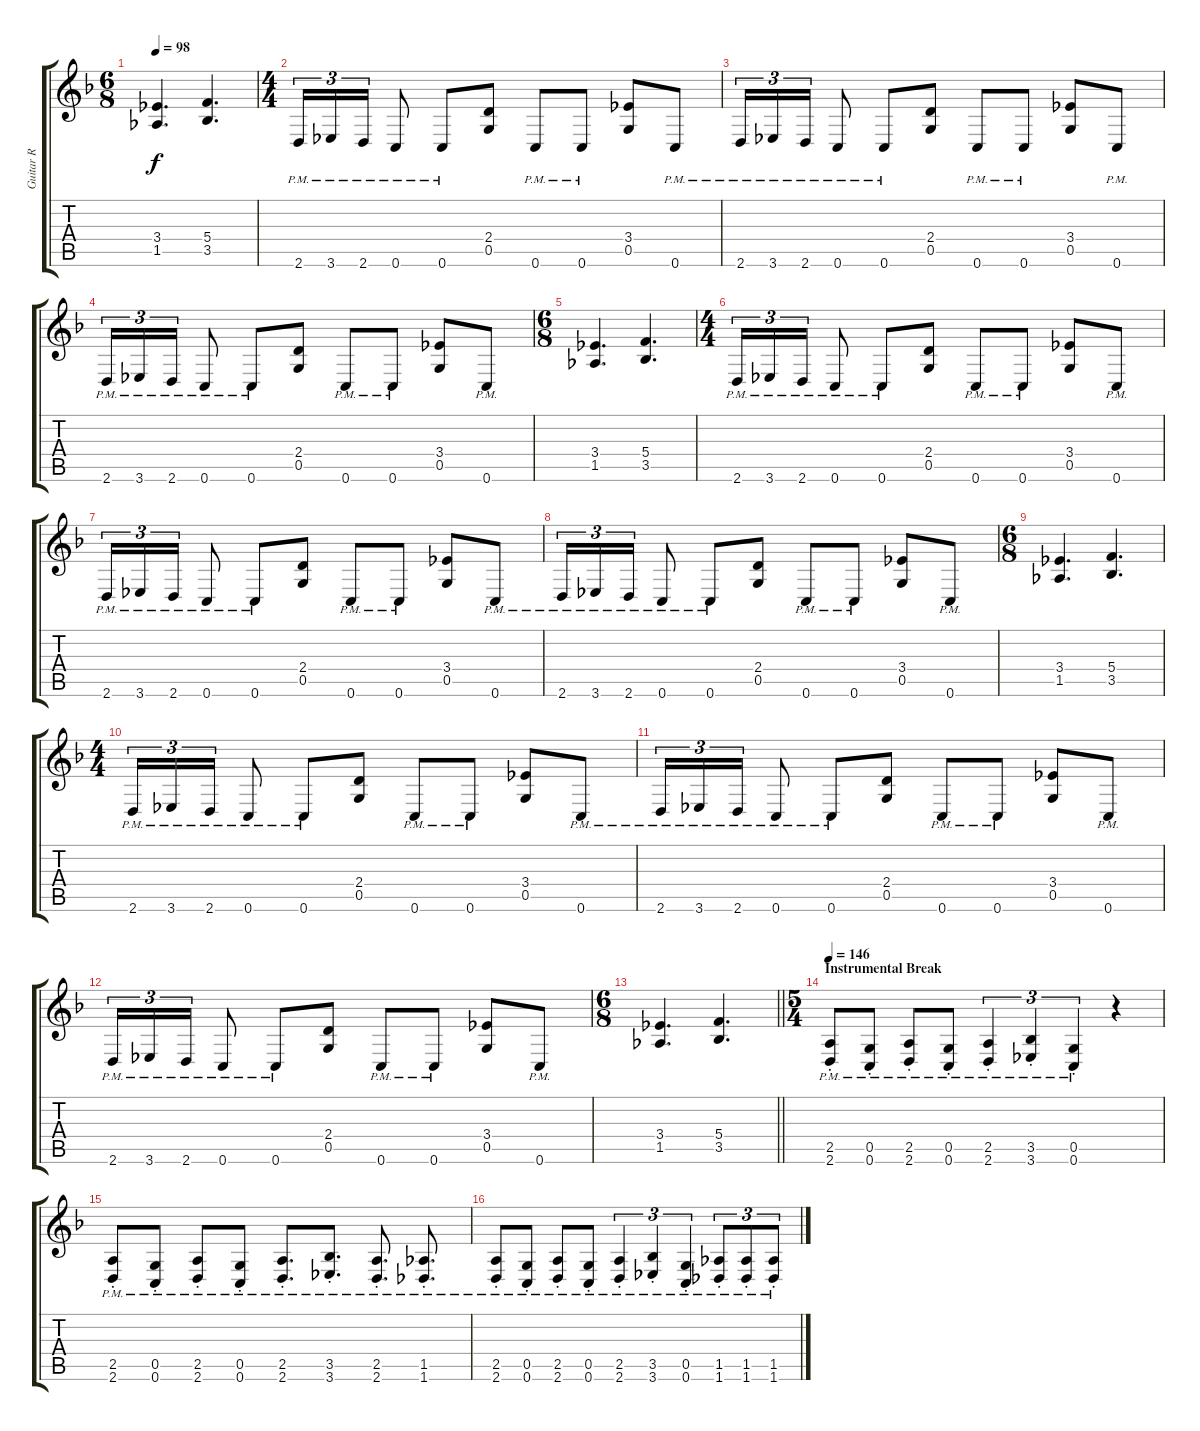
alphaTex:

\track ("Guitar R" "Guitar R") {instrument overdrivenguitar}
\staff {score tabs}
\tuning (D4 A3 F3 C3 G2 C2) {hide}
\ts (6 8)
\tempo 98
\clef g2
\ks f
(3.4 1.5).4{d dy f} (5.4 3.5).4{d} |
\ts (4 4)
2.6{pm}.16{tu (3 2)} 3.6{pm}.16{tu (3 2)} 2.6{pm}.16{tu (3 2)} 0.6{pm}.8 0.6{pm}.8 (2.4 0.5).8 0.6{pm}.8 0.6{pm}.8 (3.4 0.5).8 0.6{pm}.8 |
2.6{pm}.16{tu (3 2)} 3.6{pm}.16{tu (3 2)} 2.6{pm}.16{tu (3 2)} 0.6{pm}.8 0.6{pm}.8 (2.4 0.5).8 0.6{pm}.8 0.6{pm}.8 (3.4 0.5).8 0.6{pm}.8 |
2.6{pm}.16{tu (3 2)} 3.6{pm}.16{tu (3 2)} 2.6{pm}.16{tu (3 2)} 0.6{pm}.8 0.6{pm}.8 (2.4 0.5).8 0.6{pm}.8 0.6{pm}.8 (3.4 0.5).8 0.6{pm}.8 |
\ts (6 8)
(3.4 1.5).4{d} (5.4 3.5).4{d} |
\ts (4 4)
2.6{pm}.16{tu (3 2)} 3.6{pm}.16{tu (3 2)} 2.6{pm}.16{tu (3 2)} 0.6{pm}.8 0.6{pm}.8 (2.4 0.5).8 0.6{pm}.8 0.6{pm}.8 (3.4 0.5).8 0.6{pm}.8 |
2.6{pm}.16{tu (3 2)} 3.6{pm}.16{tu (3 2)} 2.6{pm}.16{tu (3 2)} 0.6{pm}.8 0.6{pm}.8 (2.4 0.5).8 0.6{pm}.8 0.6{pm}.8 (3.4 0.5).8 0.6{pm}.8 |
2.6{pm}.16{tu (3 2)} 3.6{pm}.16{tu (3 2)} 2.6{pm}.16{tu (3 2)} 0.6{pm}.8 0.6{pm}.8 (2.4 0.5).8 0.6{pm}.8 0.6{pm}.8 (3.4 0.5).8 0.6{pm}.8 |
\ts (6 8)
(3.4 1.5).4{d} (5.4 3.5).4{d} |
\ts (4 4)
2.6{pm}.16{tu (3 2)} 3.6{pm}.16{tu (3 2)} 2.6{pm}.16{tu (3 2)} 0.6{pm}.8 0.6{pm}.8 (2.4 0.5).8 0.6{pm}.8 0.6{pm}.8 (3.4 0.5).8 0.6{pm}.8 |
2.6{pm}.16{tu (3 2)} 3.6{pm}.16{tu (3 2)} 2.6{pm}.16{tu (3 2)} 0.6{pm}.8 0.6{pm}.8 (2.4 0.5).8 0.6{pm}.8 0.6{pm}.8 (3.4 0.5).8 0.6{pm}.8 |
2.6{pm}.16{tu (3 2)} 3.6{pm}.16{tu (3 2)} 2.6{pm}.16{tu (3 2)} 0.6{pm}.8 0.6{pm}.8 (2.4 0.5).8 0.6{pm}.8 0.6{pm}.8 (3.4 0.5).8 0.6{pm}.8 |
\ts (6 8)
\barLineRight lightlight
(3.4 1.5).4{d} (5.4 3.5).4{d} |
\ts (5 4)
\section ("" "Instrumental Break")
\tempo 146
(2.5{pm st} 2.6{pm st}).8 (0.5{pm st} 0.6{pm st}).8 (2.5{pm st} 2.6{pm st}).8 (0.5{pm st} 0.6{pm st}).8 (2.5{pm st} 2.6{pm st}).4{tu (3 2)} (3.5{pm st} 3.6{pm st}).4{tu (3 2)} (0.5{pm st} 0.6{pm st}).4{tu (3 2)} r.4 |
(2.5{pm st} 2.6{pm st}).8 (0.5{pm st} 0.6{pm st}).8 (2.5{pm st} 2.6{pm st}).8 (0.5{pm st} 0.6{pm st}).8 (2.5{pm st} 2.6{pm st}).8{d} (3.5{pm st} 3.6{pm st}).8{d} (2.5{pm st} 2.6{pm st}).8{d} (1.5{pm st} 1.6{pm st}).8{d} |
(2.5{pm st} 2.6{pm st}).8 (0.5{pm st} 0.6{pm st}).8 (2.5{pm st} 2.6{pm st}).8 (0.5{pm st} 0.6{pm st}).8 (2.5{pm st} 2.6{pm st}).4{tu (3 2)} (3.5{pm st} 3.6{pm st}).4{tu (3 2)} (0.5{pm st} 0.6{pm st}).4{tu (3 2)} (1.5{pm st} 1.6{pm st}).8{tu (3 2)} (1.5{pm st} 1.6{pm st}).8{tu (3 2)} (1.5{pm st} 1.6{pm st}).8{tu (3 2)}
